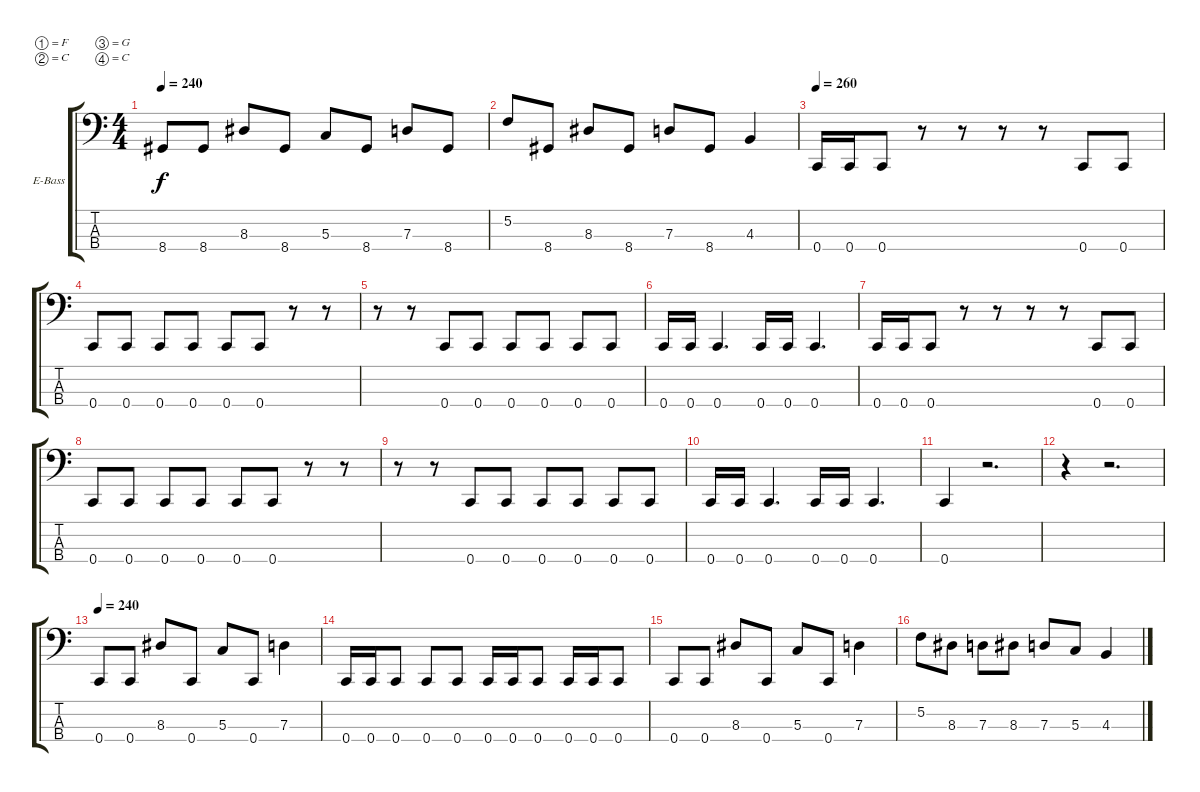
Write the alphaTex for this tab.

\bracketExtendMode groupsimilarinstruments
\firstSystemTrackNameOrientation horizontal
\otherSystemsTrackNameOrientation horizontal
\track ("Nick" "E-Bass") {instrument electricbassfinger}
\staff {score tabs}
\tuning (F2 C2 G1 C1)
\ts (4 4)
\tempo 240
\clef f4
\ks c
8.4.8{dy f} 8.4.8 8.3.8 8.4.8 5.3.8 8.4.8 7.3.8 8.4.8 |
5.2.8 8.4.8 8.3.8 8.4.8 7.3.8 8.4.8 4.3.4 |
\tempo 260
0.4.16 0.4.16 0.4.8 r.8 r.8 r.8 r.8 0.4.8 0.4.8 |
0.4.8 0.4.8 0.4.8 0.4.8 0.4.8 0.4.8 r.8 r.8 |
r.8 r.8 0.4.8 0.4.8 0.4.8 0.4.8 0.4.8 0.4.8 |
0.4.16 0.4.16 0.4.4{d} 0.4.16 0.4.16 0.4.4{d} |
0.4.16 0.4.16 0.4.8 r.8 r.8 r.8 r.8 0.4.8 0.4.8 |
0.4.8 0.4.8 0.4.8 0.4.8 0.4.8 0.4.8 r.8 r.8 |
r.8 r.8 0.4.8 0.4.8 0.4.8 0.4.8 0.4.8 0.4.8 |
0.4.16 0.4.16 0.4.4{d} 0.4.16 0.4.16 0.4.4{d} |
0.4.4 r.2{d} |
r.4 r.2{d} |
\tempo 240
0.4.8 0.4.8 8.3.8 0.4.8 5.3.8 0.4.8 7.3.4 |
0.4.16 0.4.16 0.4.8 0.4.8 0.4.8 0.4.16 0.4.16 0.4.8 0.4.16 0.4.16 0.4.8 |
0.4.8 0.4.8 8.3.8 0.4.8 5.3.8 0.4.8 7.3.4 |
5.2.8 8.3.8 7.3.8 8.3.8 7.3.8 5.3.8 4.3.4
